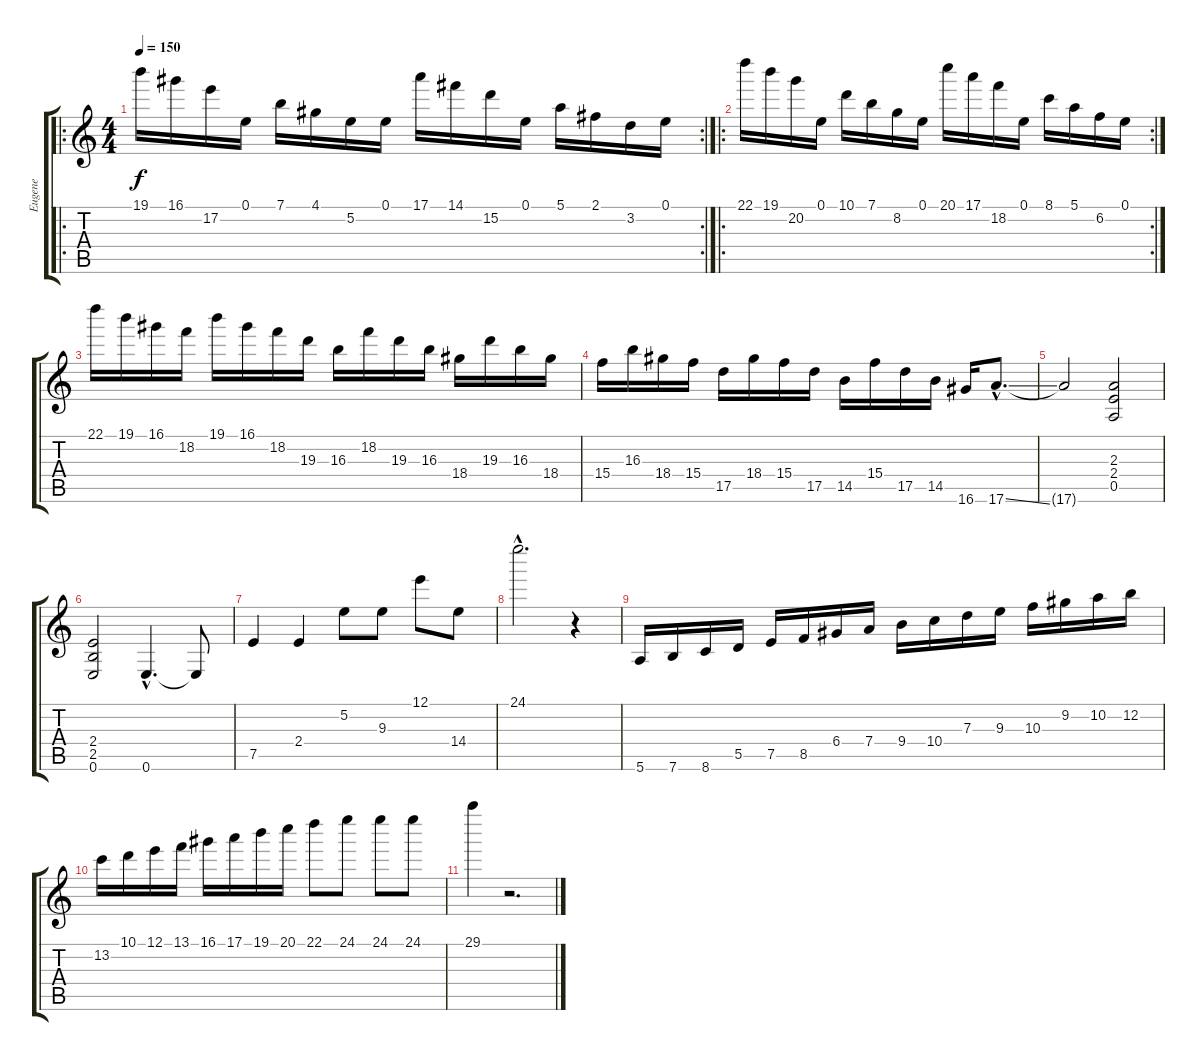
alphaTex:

\track ("Eugene" "Eugene") {instrument distortionguitar}
\staff {score tabs}
\tuning (E4 B3 G3 D3 A2 E2) {hide}
\ro
\rc 2
\ts (4 4)
\tempo 150
\clef g2
\ks c
19.1.16{dy f} 16.1.16 17.2.16 0.1.16 7.1.16 4.1.16 5.2.16 0.1.16 17.1.16 14.1.16 15.2.16 0.1.16 5.1.16 2.1.16 3.2.16 0.1.16 |
\ro
\rc 2
22.1.16 19.1.16 20.2.16 0.1.16 10.1.16 7.1.16 8.2.16 0.1.16 20.1.16 17.1.16 18.2.16 0.1.16 8.1.16 5.1.16 6.2.16 0.1.16 |
22.1.16 19.1.16 16.1.16 18.2.16 19.1.16 16.1.16 18.2.16 19.3.16 16.3.16 18.2.16 19.3.16 16.3.16 18.4.16 19.3.16 16.3.16 18.4.16 |
15.4.16 16.3.16 18.4.16 15.4.16 17.5.16 18.4.16 15.4.16 17.5.16 14.5.16 15.4.16 17.5.16 14.5.16 16.6.16 17.6{ss hac}.8{d} |
17.6{t}.2 (2.3 2.4 0.5).2 |
(2.4 2.5 0.6).2 0.6{hac}.4{d} 0.6{t}.8 |
7.5.4 2.4.4 5.2.8 9.3.8 12.1.8 14.4.8 |
24.1{hac}.2{d} r.4 |
5.6.16 7.6.16 8.6.16 5.5.16 7.5.16 8.5.16 6.4.16 7.4.16 9.4.16 10.4.16 7.3.16 9.3.16 10.3.16 9.2.16 10.2.16 12.2.16 |
13.2.16 10.1.16 12.1.16 13.1.16 16.1.16 17.1.16 19.1.16 20.1.16 22.1.8 24.1.8 24.1.8 24.1.8 |
29.1.4 r.2{d}
